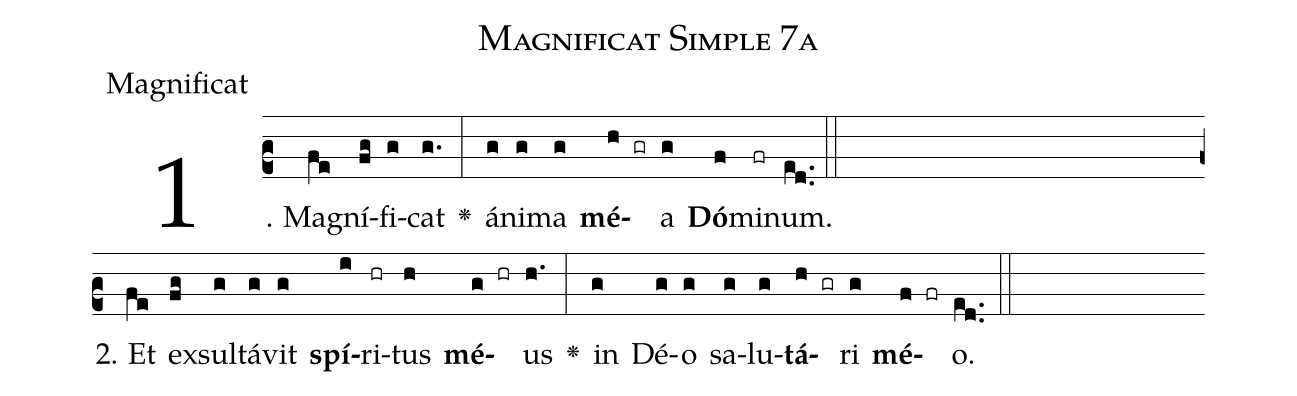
name: Magnificat Simple 7a;
office-part: Magnificat;
%%
% The syntax in this part is called gabc. Please refer to http://home.gna.org/gregorio/gabc/#basis

(c2)1. M{a}(fe)gní(fg)fi(g)cat(g.) <v>\greheightstar</v>(:) á(g)ni(g)ma(g) <b>mé</b>(h gr)a(g) <b>Dó</b>(f)mi(fr)num.(ed..) (::Z)
2. Et(fe) ex(fg)sul(g)tá(g)vit(g) <b>spí</b>(i)ri(hr)tus(h) <b>mé</b>(g hr)us(h.) <v>\greheightstar</v>(:) in(g) Dé(g)o(g) sa(g)lu(g)<b>tá</b>(h gr)ri(g) <b>mé</b>(f fr)o.(ed..) (::)

%E(g) u(g) o(h) u(g) a(f) e.(ed..) (::)
